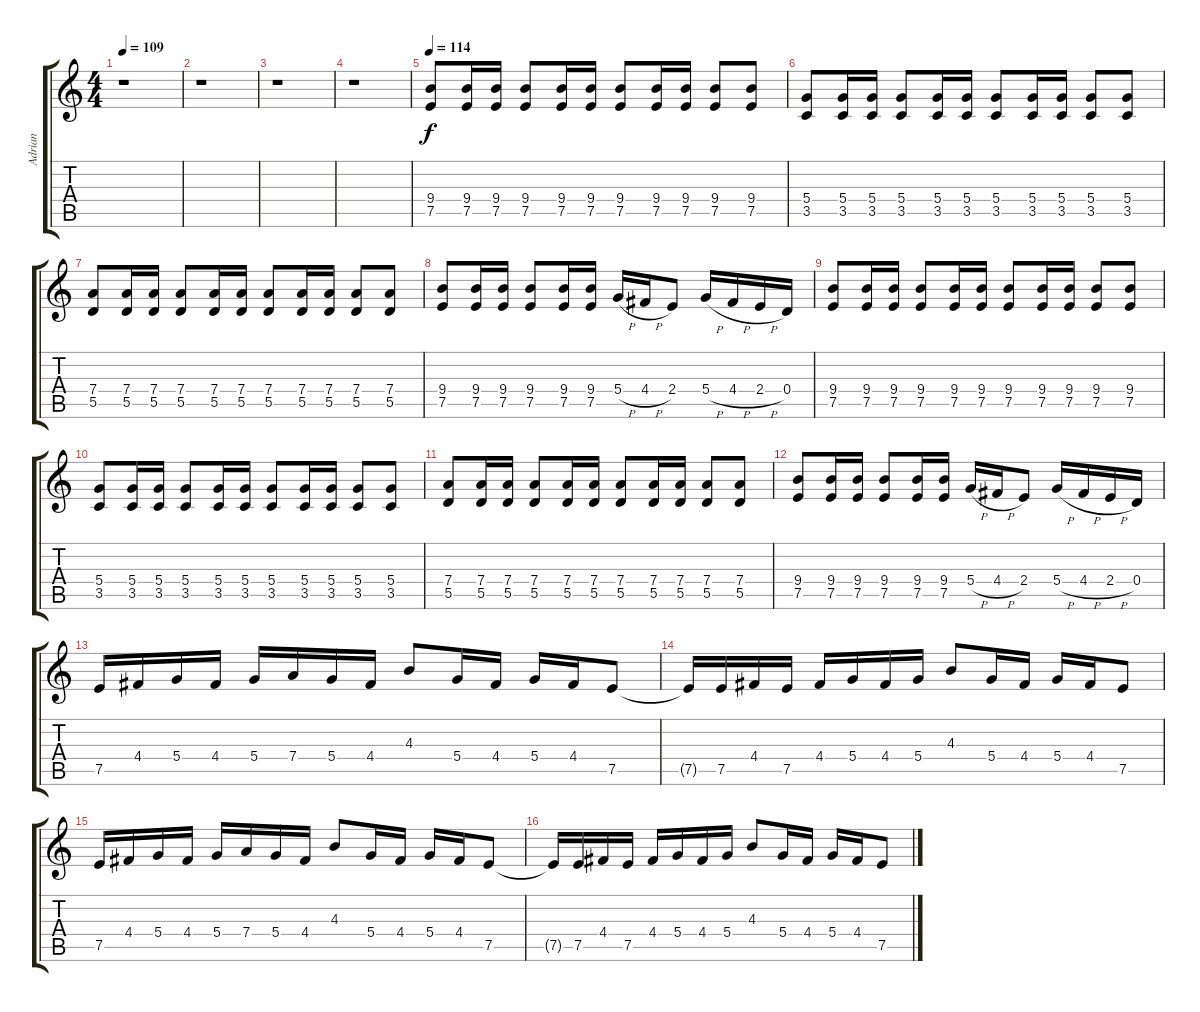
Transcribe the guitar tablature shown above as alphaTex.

\track ("Adrian" "Adrian") {instrument distortionguitar}
\staff {score tabs}
\tuning (E4 B3 G3 D3 A2 E2) {hide}
\ts (4 4)
\tempo 109
\clef g2
\ks c
r.1{dy f} |
r.1 |
r.1 |
r.1 |
\tempo 114
(9.4 7.5).8 (9.4 7.5).16 (9.4 7.5).16 (9.4 7.5).8 (9.4 7.5).16 (9.4 7.5).16 (9.4 7.5).8 (9.4 7.5).16 (9.4 7.5).16 (9.4 7.5).8 (9.4 7.5).8 |
(5.4 3.5).8 (5.4 3.5).16 (5.4 3.5).16 (5.4 3.5).8 (5.4 3.5).16 (5.4 3.5).16 (5.4 3.5).8 (5.4 3.5).16 (5.4 3.5).16 (5.4 3.5).8 (5.4 3.5).8 |
(7.4 5.5).8 (7.4 5.5).16 (7.4 5.5).16 (7.4 5.5).8 (7.4 5.5).16 (7.4 5.5).16 (7.4 5.5).8 (7.4 5.5).16 (7.4 5.5).16 (7.4 5.5).8 (7.4 5.5).8 |
(9.4 7.5).8 (9.4 7.5).16 (9.4 7.5).16 (9.4 7.5).8 (9.4 7.5).16 (9.4 7.5).16 5.4{h}.16 4.4{h}.16 2.4.8 5.4{h}.16 4.4{h}.16 2.4{h}.16 0.4.16 |
(9.4 7.5).8 (9.4 7.5).16 (9.4 7.5).16 (9.4 7.5).8 (9.4 7.5).16 (9.4 7.5).16 (9.4 7.5).8 (9.4 7.5).16 (9.4 7.5).16 (9.4 7.5).8 (9.4 7.5).8 |
(5.4 3.5).8 (5.4 3.5).16 (5.4 3.5).16 (5.4 3.5).8 (5.4 3.5).16 (5.4 3.5).16 (5.4 3.5).8 (5.4 3.5).16 (5.4 3.5).16 (5.4 3.5).8 (5.4 3.5).8 |
(7.4 5.5).8 (7.4 5.5).16 (7.4 5.5).16 (7.4 5.5).8 (7.4 5.5).16 (7.4 5.5).16 (7.4 5.5).8 (7.4 5.5).16 (7.4 5.5).16 (7.4 5.5).8 (7.4 5.5).8 |
(9.4 7.5).8 (9.4 7.5).16 (9.4 7.5).16 (9.4 7.5).8 (9.4 7.5).16 (9.4 7.5).16 5.4{h}.16 4.4{h}.16 2.4.8 5.4{h}.16 4.4{h}.16 2.4{h}.16 0.4.16 |
7.5.16 4.4.16 5.4.16 4.4.16 5.4.16 7.4.16 5.4.16 4.4.16 4.3.8 5.4.16 4.4.16 5.4.16 4.4.16 7.5.8 |
7.5{t}.16 7.5.16 4.4.16 7.5.16 4.4.16 5.4.16 4.4.16 5.4.16 4.3.8 5.4.16 4.4.16 5.4.16 4.4.16 7.5.8 |
7.5.16 4.4.16 5.4.16 4.4.16 5.4.16 7.4.16 5.4.16 4.4.16 4.3.8 5.4.16 4.4.16 5.4.16 4.4.16 7.5.8 |
7.5{t}.16 7.5.16 4.4.16 7.5.16 4.4.16 5.4.16 4.4.16 5.4.16 4.3.8 5.4.16 4.4.16 5.4.16 4.4.16 7.5.8
